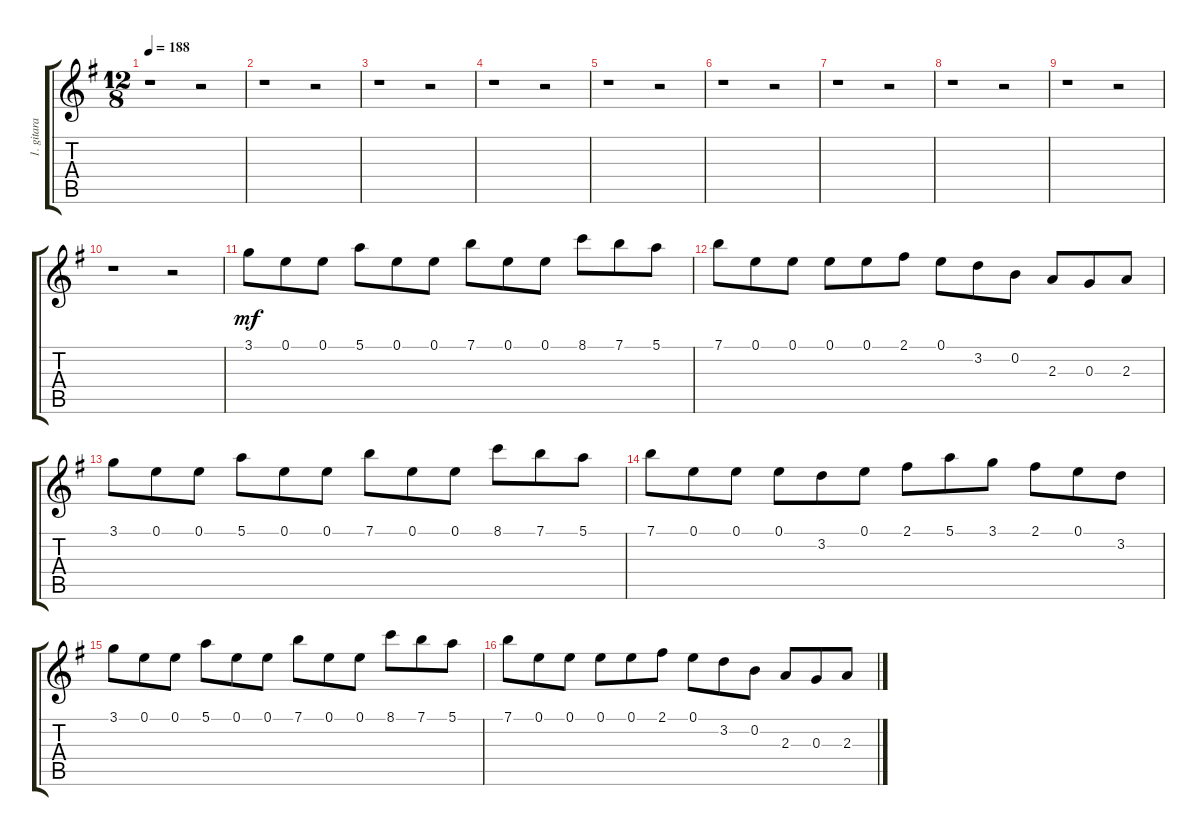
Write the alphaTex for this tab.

\track ("1. gitara (clean)" "1. gitara ") {instrument electricguitarclean}
\staff {score tabs}
\tuning (E4 B3 G3 D3 A2 E2) {hide}
\ts (12 8)
\tempo 188
\clef g2
\ks g
r.1{dy p} r.2 |
r.1 r.2 |
r.1 r.2 |
r.1 r.2 |
r.1 r.2 |
r.1 r.2 |
r.1 r.2 |
r.1 r.2 |
r.1 r.2 |
r.1 r.2 |
3.1.8{dy mf} 0.1.8 0.1.8 5.1.8 0.1.8 0.1.8 7.1.8 0.1.8 0.1.8 8.1.8 7.1.8 5.1.8 |
7.1.8 0.1.8 0.1.8 0.1.8 0.1.8 2.1.8 0.1.8 3.2.8 0.2.8 2.3.8 0.3.8 2.3.8 |
3.1.8 0.1.8 0.1.8 5.1.8 0.1.8 0.1.8 7.1.8 0.1.8 0.1.8 8.1.8 7.1.8 5.1.8 |
7.1.8 0.1.8 0.1.8 0.1.8 3.2.8 0.1.8 2.1.8 5.1.8 3.1.8 2.1.8 0.1.8 3.2.8 |
3.1.8 0.1.8 0.1.8 5.1.8 0.1.8 0.1.8 7.1.8 0.1.8 0.1.8 8.1.8 7.1.8 5.1.8 |
7.1.8 0.1.8 0.1.8 0.1.8 0.1.8 2.1.8 0.1.8 3.2.8 0.2.8 2.3.8 0.3.8 2.3.8
